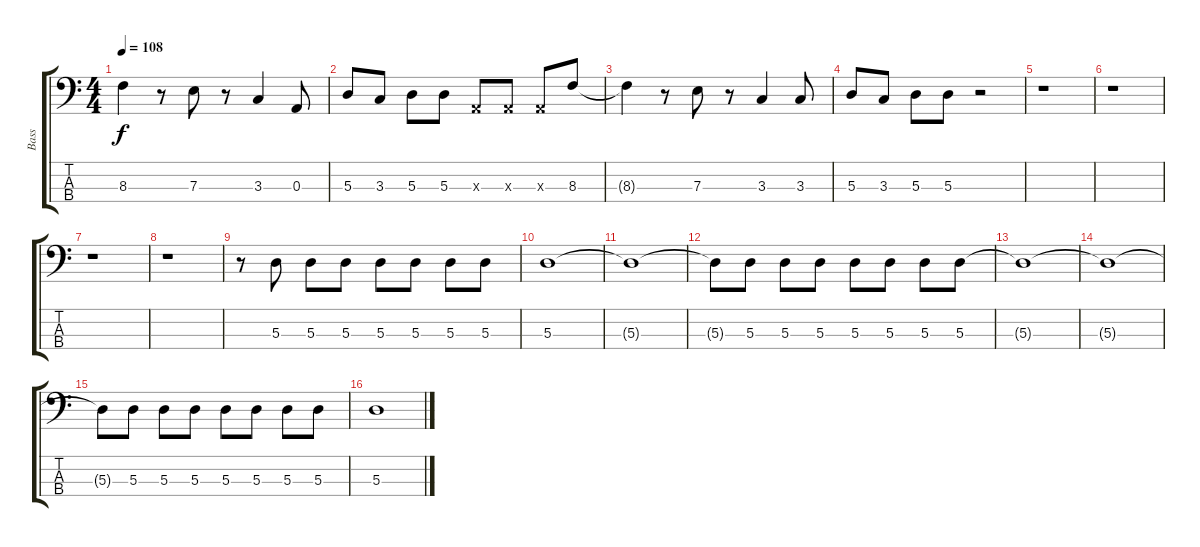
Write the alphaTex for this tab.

\track ("Bass" "Bass") {instrument electricbasspick}
\staff {score tabs}
\tuning (G2 D2 A1 E1) {hide}
\ts (4 4)
\tempo 108
\clef f4
\ks c
8.3{t}.4{dy f} r.8 7.3.8 r.8 3.3.4 0.3.8 |
5.3.8 3.3.8 5.3.8 5.3.8 0.3{x}.8 0.3{x}.8 0.3{x}.8 8.3.8 |
8.3{t}.4 r.8 7.3.8 r.8 3.3.4 3.3.8 |
5.3.8 3.3.8 5.3.8 5.3.8 r.2 |
r.1 |
r.1 |
r.1 |
r.1 |
r.8 5.3.8 5.3.8 5.3.8 5.3.8 5.3.8 5.3.8 5.3.8 |
5.3.1 |
5.3{t}.1 |
5.3{t}.8 5.3.8 5.3.8 5.3.8 5.3.8 5.3.8 5.3.8 5.3.8 |
5.3{t}.1 |
5.3{t}.1 |
5.3{t}.8 5.3.8 5.3.8 5.3.8 5.3.8 5.3.8 5.3.8 5.3.8 |
5.3.1
